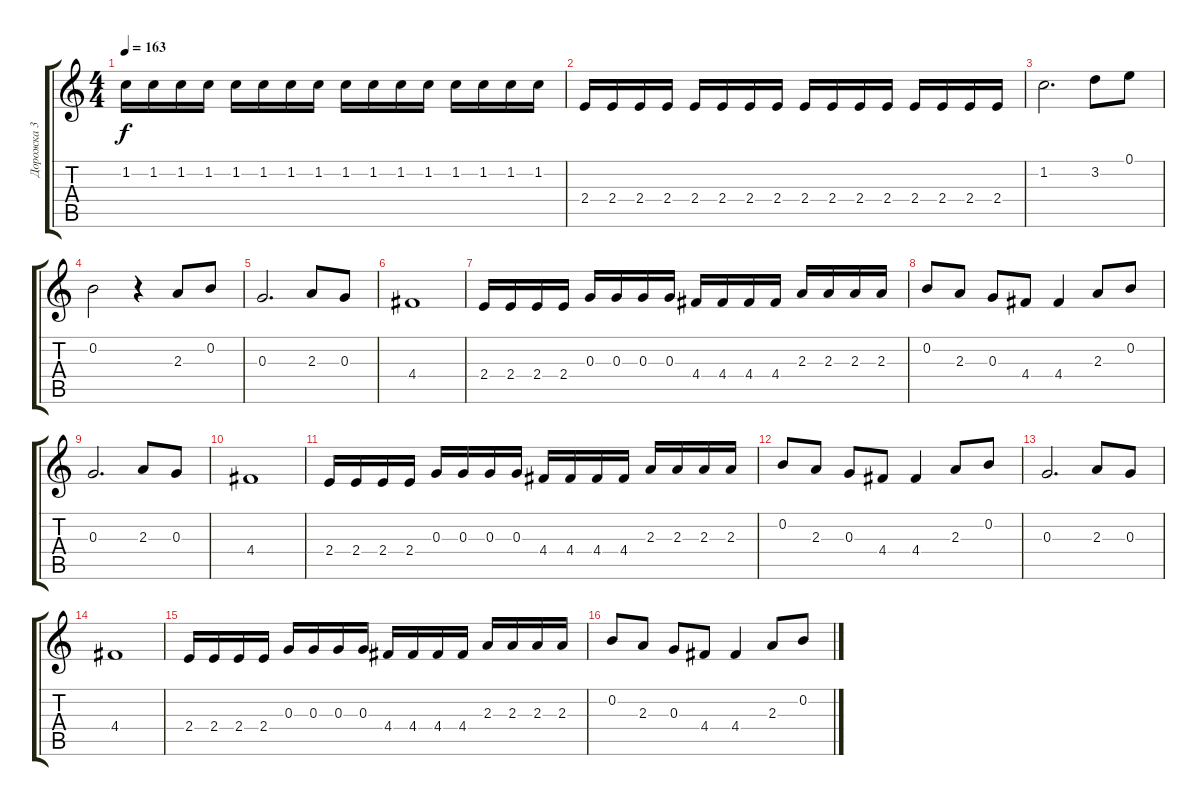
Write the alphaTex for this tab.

\track ("Дорожка 3" "Дорожка 3") {instrument distortionguitar}
\staff {score tabs}
\tuning (E4 B3 G3 D3 A2 E2) {hide}
\ts (4 4)
\tempo 163
\clef g2
\ks c
1.2.16{dy f} 1.2.16 1.2.16 1.2.16 1.2.16 1.2.16 1.2.16 1.2.16 1.2.16 1.2.16 1.2.16 1.2.16 1.2.16 1.2.16 1.2.16 1.2.16 |
2.4.16 2.4.16 2.4.16 2.4.16 2.4.16 2.4.16 2.4.16 2.4.16 2.4.16 2.4.16 2.4.16 2.4.16 2.4.16 2.4.16 2.4.16 2.4.16 |
1.2.2{d} 3.2.8 0.1.8 |
0.2.2 r.4 2.3.8 0.2.8 |
0.3.2{d} 2.3.8 0.3.8 |
4.4.1 |
2.4.16 2.4.16 2.4.16 2.4.16 0.3.16 0.3.16 0.3.16 0.3.16 4.4.16 4.4.16 4.4.16 4.4.16 2.3.16 2.3.16 2.3.16 2.3.16 |
0.2.8 2.3.8 0.3.8 4.4.8 4.4.4 2.3.8 0.2.8 |
0.3.2{d} 2.3.8 0.3.8 |
4.4.1 |
2.4.16 2.4.16 2.4.16 2.4.16 0.3.16 0.3.16 0.3.16 0.3.16 4.4.16 4.4.16 4.4.16 4.4.16 2.3.16 2.3.16 2.3.16 2.3.16 |
0.2.8 2.3.8 0.3.8 4.4.8 4.4.4 2.3.8 0.2.8 |
0.3.2{d} 2.3.8 0.3.8 |
4.4.1 |
2.4.16 2.4.16 2.4.16 2.4.16 0.3.16 0.3.16 0.3.16 0.3.16 4.4.16 4.4.16 4.4.16 4.4.16 2.3.16 2.3.16 2.3.16 2.3.16 |
0.2.8 2.3.8 0.3.8 4.4.8 4.4.4 2.3.8 0.2.8
